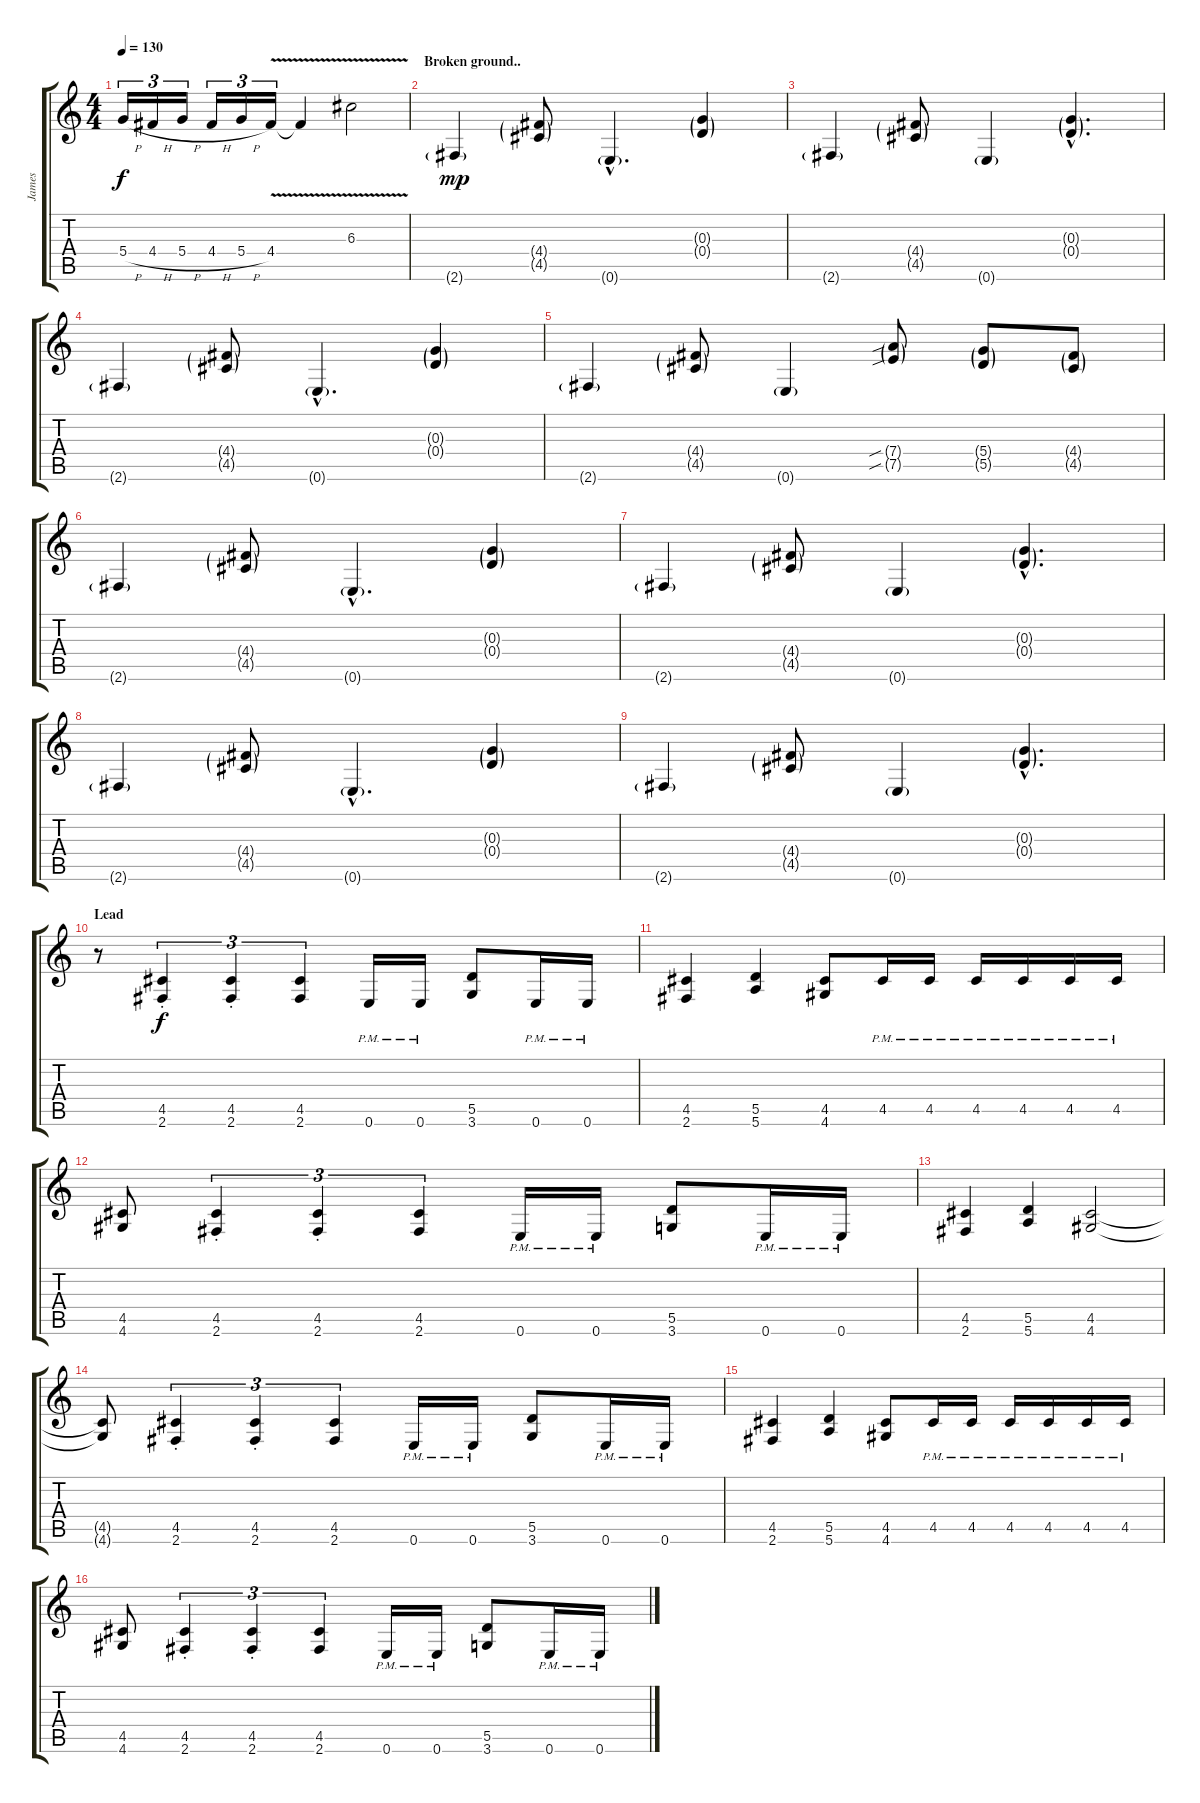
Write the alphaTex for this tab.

\track ("James" "James") {instrument distortionguitar}
\staff {score tabs}
\tuning (E4 B3 G3 D3 A2 E2) {hide}
\ts (4 4)
\tempo 130
\clef g2
\ks c
5.4{h}.16{tu (3 2) dy f} 4.4{h}.16{tu (3 2)} 5.4{h}.16{tu (3 2)} 4.4{h}.16{tu (3 2)} 5.4{h}.16{tu (3 2)} 4.4{v}.16{tu (3 2)} 4.4{t}.4 6.3{v}.2 |
\section ("" "Broken ground..")
2.6{g}.4{dy mp} (4.4{g} 4.5{g}).8 0.6{g hac}.4{d} (0.3{g} 0.4{g}).4 |
2.6{g}.4 (4.4{g} 4.5{g}).8 0.6{g}.4 (0.3{g hac} 0.4{g hac}).4{d} |
2.6{g}.4 (4.4{g} 4.5{g}).8 0.6{g hac}.4{d} (0.3{g} 0.4{g}).4 |
2.6{g}.4 (4.4{g} 4.5{g}).8 0.6{g}.4 (7.4{sib g} 7.5{sib g}).8 (5.4{g} 5.5{g}).8 (4.4{g} 4.5{g}).8 |
2.6{g}.4 (4.4{g} 4.5{g}).8 0.6{g hac}.4{d} (0.3{g} 0.4{g}).4 |
2.6{g}.4 (4.4{g} 4.5{g}).8 0.6{g}.4 (0.3{g hac} 0.4{g hac}).4{d} |
2.6{g}.4 (4.4{g} 4.5{g}).8 0.6{g hac}.4{d} (0.3{g} 0.4{g}).4 |
2.6{g}.4 (4.4{g} 4.5{g}).8 0.6{g}.4 (0.3{g hac} 0.4{g hac}).4{d} |
\section ("" "Lead")
r.8 (4.5{st} 2.6{st}).4{tu (3 2) dy f} (4.5{st} 2.6{st}).4{tu (3 2)} (4.5 2.6).4{tu (3 2)} 0.6{pm}.16 0.6{pm}.16 (5.5 3.6).8 0.6{pm}.16 0.6{pm}.16 |
(4.5 2.6).4 (5.5 5.6).4 (4.5 4.6).8 4.5{pm}.16 4.5{pm}.16 4.5{pm}.16 4.5{pm}.16 4.5{pm}.16 4.5{pm}.16 |
(4.5 4.6).8 (4.5{st} 2.6{st}).4{tu (3 2)} (4.5{st} 2.6{st}).4{tu (3 2)} (4.5 2.6).4{tu (3 2)} 0.6{pm}.16 0.6{pm}.16 (5.5 3.6).8 0.6{pm}.16 0.6{pm}.16 |
(4.5 2.6).4 (5.5 5.6).4 (4.5 4.6).2 |
(4.5{t} 4.6{t}).8 (4.5{st} 2.6{st}).4{tu (3 2)} (4.5{st} 2.6{st}).4{tu (3 2)} (4.5 2.6).4{tu (3 2)} 0.6{pm}.16 0.6{pm}.16 (5.5 3.6).8 0.6{pm}.16 0.6{pm}.16 |
(4.5 2.6).4 (5.5 5.6).4 (4.5 4.6).8 4.5{pm}.16 4.5{pm}.16 4.5{pm}.16 4.5{pm}.16 4.5{pm}.16 4.5{pm}.16 |
(4.5 4.6).8 (4.5{st} 2.6{st}).4{tu (3 2)} (4.5{st} 2.6{st}).4{tu (3 2)} (4.5 2.6).4{tu (3 2)} 0.6{pm}.16 0.6{pm}.16 (5.5 3.6).8 0.6{pm}.16 0.6{pm}.16
